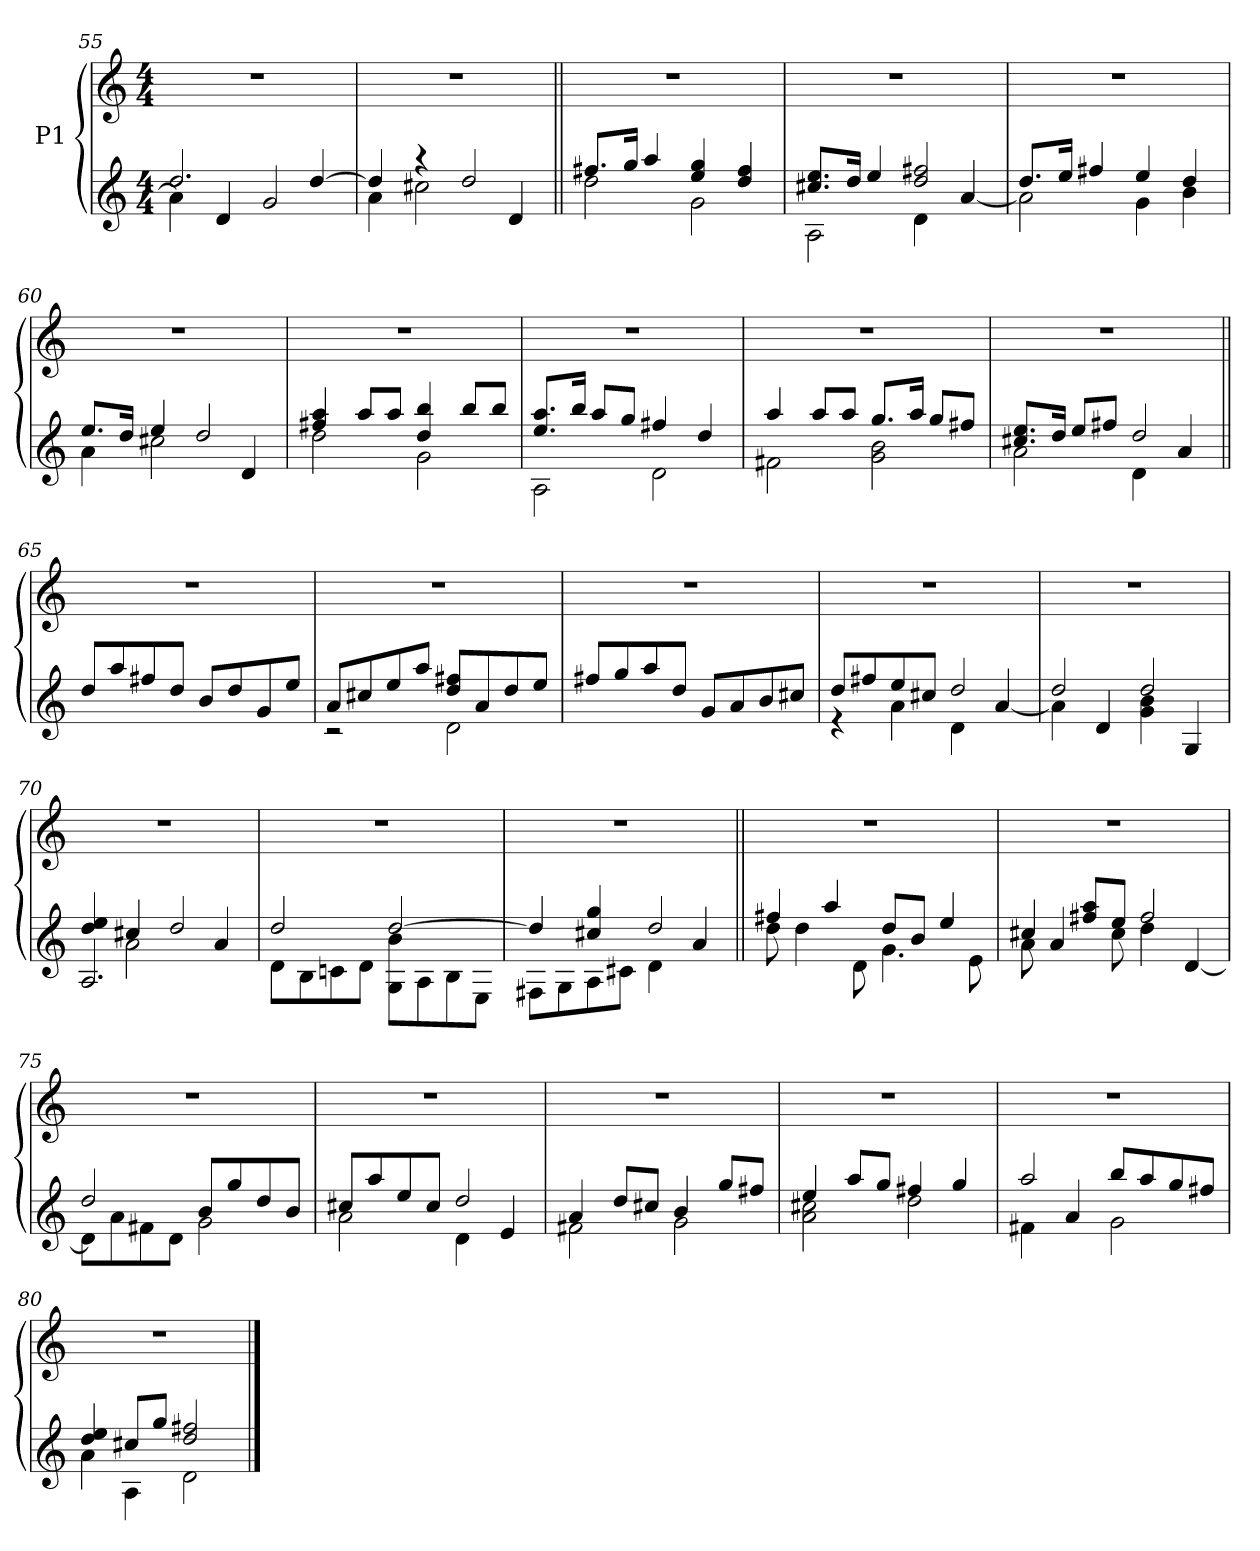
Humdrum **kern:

**kern	**kern
*part1	*part1
*staff2	*staff1
*I"P1	*
*clefG2	*clefG2
*ITrd7c12	*ITrd7c12
*k[]	*k[]
*C:	*C:
*M4/4	*M4/4
=55	=55
*^	*
2.di/	4Ai\]	1r
.	4Di/	.
.	2Gi/	.
[>4di/	.	.
=56	=56	=56
4di/]	4Ai\	1r
4r	2c#i\	.
2di/	.	.
.	4Di/	.
=57||	=57||	=57||
8.f#i/L	2di\	1r
16gi/Jk	.	.
4ai/	.	.
4ei/ 4gi	2Gi\	.
4di/ 4f#i	.	.
=58	=58	=58
8.c#i/ 8.eiL	2AAi\	1r
16di/Jk	.	.
4ei/	.	.
2di/ 2f#i	4Di\	.
.	[<4Ai/	.
!!LO:LB:g=z
=59	=59	=59
8.di/L	2Ai\]	1r
16ei/Jk	.	.
4f#i/	.	.
4ei/	4Gi\	.
4di/	4Bi\	.
=60	=60	=60
8.ei/L	4Ai\	1r
16di/Jk	.	.
4ei/	2c#i\	.
2di/	.	.
.	4Di/	.
=61	=61	=61
4f#i/ 4ai	2di\	1r
8ai/L	.	.
8ai/J	.	.
4di/ 4bi	2Gi\	.
8bi/L	.	.
8bi/J	.	.
=62	=62	=62
8.ei/ 8.aiL	2AAi\	1r
16bi/Jk	.	.
8ai/L	.	.
8gi/J	.	.
4f#i/	2Di\	.
4di/	.	.
=63	=63	=63
4ai/	2F#i\	1r
8ai/L	.	.
8ai/J	.	.
8.gi/L	2Gi\ 2Bi	.
16ai/Jk	.	.
8gi/L	.	.
8f#i/J	.	.
!!LO:LB:g=z
=64	=64	=64
8.c#i/ 8.eiL	2Ai\	1r
16di/Jk	.	.
8ei/L	.	.
8f#i/J	.	.
2di/	4Di\	.
.	4Ai/	.
*v	*v	*
=65||	=65||
8di/L	1r
8ai/	.
8f#i/	.
8di/J	.
8Bi/L	.
8di/	.
8Gi/	.
8ei/J	.
=66	=66
*^	*
8Ai/L	2r	1r
8c#i/	.	.
8ei/	.	.
8ai/J	.	.
8di/ 8f#iL	2Di\	.
8Ai/	.	.
8di/	.	.
8ei/J	.	.
*v	*v	*
=67	=67
8f#i/L	1r
8gi/	.
8ai/	.
8di/J	.
8Gi/L	.
8Ai/	.
8Bi/	.
8c#i/J	.
!!LO:LB:g=z
=68	=68
*^	*
8di/L	4r	1r
8f#i/	.	.
8ei/	4Ai\	.
8c#i/J	.	.
2di/	4Di\	.
.	[<4Ai/	.
=69	=69	=69
2di/	4Ai\]	1r
.	4Di/	.
2di/	4Gi\ 4Bi	.
.	4GGi/	.
=70	=70	=70
*	*^	*
4di/ 4ei	4ryy	2.AAi/	1r
4c#i/	2Ai\	.	.
2di/	.	.	.
.	4Ai/	4ryy	.
*	*v	*v	*
=71	=71	=71
2di/	8Di\L	1r
.	8BBi\	.
.	8Cni\	.
.	8Di\J	.
[>2di/	8GGi\ 8BiL	.
.	8AAi\	.
.	8BBi\	.
.	8EEi\J	.
=72	=72	=72
4di/]	8FF#i\L	1r
.	8GGi\	.
4c#i/ 4gi	8AAi\	.
.	8C#i\J	.
2di/	4Di\	.
.	4Ai/	.
!!LO:LB:g=z
=73||	=73||	=73||
4f#i/	8di\	1r
.	4di\	.
4ai/	.	.
.	8Di\	.
8di/L	4.Gi\	.
8Bi/J	.	.
4ei/	.	.
.	8Ei\	.
=74	=74	=74
4c#i/	8Ai\	1r
.	4Ai/	.
8f#i/ 8aiL	.	.
8ei/J	8c#i\	.
2f#i/	4di\	.
.	[<4Di/	.
=75	=75	=75
2di/	8Di\L]	1r
.	8Ai\	.
.	8F#i\	.
.	8Di\J	.
8Bi/L	2Gi\	.
8gi/	.	.
8di/	.	.
8Bi/J	.	.
=76	=76	=76
8c#i/L	2Ai\	1r
8ai/	.	.
8ei/	.	.
8c#i/J	.	.
2di/	4Di\	.
.	4Ei/	.
!!LO:LB:g=z
=77	=77	=77
4Ai/	2F#i\	1r
8di/L	.	.
8c#i/J	.	.
4Bi/	2Gi\	.
8gi/L	.	.
8f#i/J	.	.
=78	=78	=78
4ei/	2Ai\ 2c#i	1r
8ai/L	.	.
8gi/J	.	.
4f#i/	2di\	.
4gi/	.	.
=79	=79	=79
2ai/	4F#i\	1r
.	4Ai/	.
8bi/L	2Gi\	.
8ai/	.	.
8gi/	.	.
8f#i/J	.	.
=80	=80	=80
4di/ 4ei	4Ai\	1r
8c#i/L	4AAi\	.
8gi/J	.	.
2di/ 2f#i	2Di\	.
*v	*v	*
==	==
*-	*-
